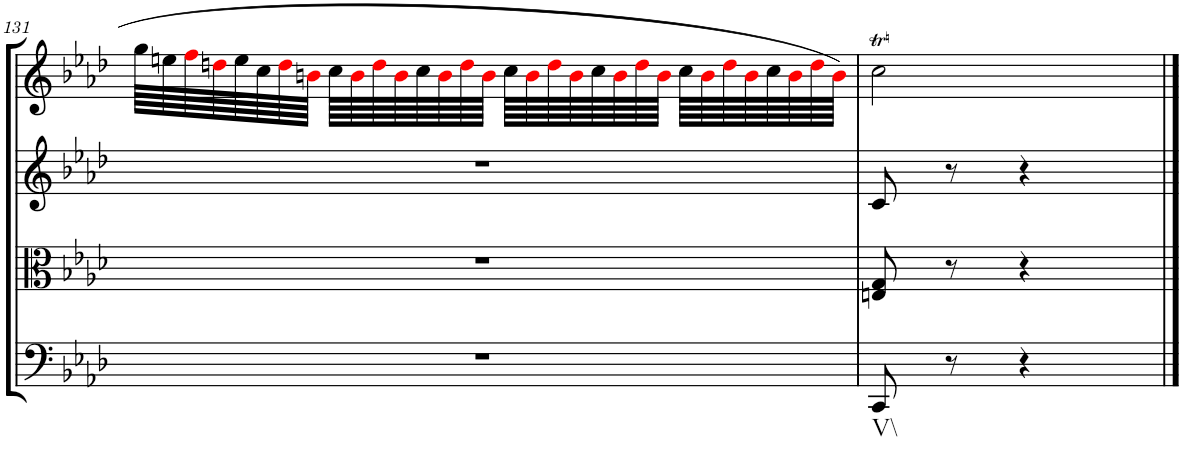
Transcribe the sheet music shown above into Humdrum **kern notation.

**kern	**kern	**kern	**kern
*part4	*part3	*part2	*part1
*staff4	*staff3	*staff2	*staff1
*I"Cello	*I"Viola	*I"2nd Violin	*I"1st Violin
*	*I'Vla	*I'Vln	*I'Vln
!!LO:PB:g=z
*clefC4	*clefC3	*clefG2	*clefG2
*k[b-e-a-d-]	*k[b-e-a-d-]	*k[b-e-a-d-]	*k[b-e-a-d-]
*f:	*f:	*f:	*f:
*M2/4	*M2/4	*M2/4	*M2/4
=131	=131	=131	=131
2r	2r	2r	64gg\LLLL
.	.	.	64een\
.	.	.	64ffi\
.	.	.	64ddni\
.	.	.	64ee\
.	.	.	64cc\
.	.	.	64ddi\
.	.	.	64bni\JJJJ
.	.	.	64cc\LLLL
.	.	.	64bi\
.	.	.	64ddi\
.	.	.	64bi\
.	.	.	64cc\
.	.	.	64bi\
.	.	.	64ddi\
.	.	.	64bi\JJJJ
.	.	.	64cc\LLLL
.	.	.	64bi\
.	.	.	64ddi\
.	.	.	64bi\
.	.	.	64cc\
.	.	.	64bi\
.	.	.	64ddi\
.	.	.	64bi\JJJJ
.	.	.	64cc\LLLL
.	.	.	64bi\
.	.	.	64ddi\
.	.	.	64bi\
.	.	.	64cc\
.	.	.	64bi\
.	.	.	64ddi\
.	.	.	64bi\JJJJ
=132	=132	=132	=132
!LO:TX:b:t=V\\	!	!	!
8CC/	8En/ 8G/	8c/	2cc\
8r	8r	8r	.
4r	4r	4r	.
32ryy	32ryy	32ryy	32ryy
==	==	==	==
*-	*-	*-	*-
